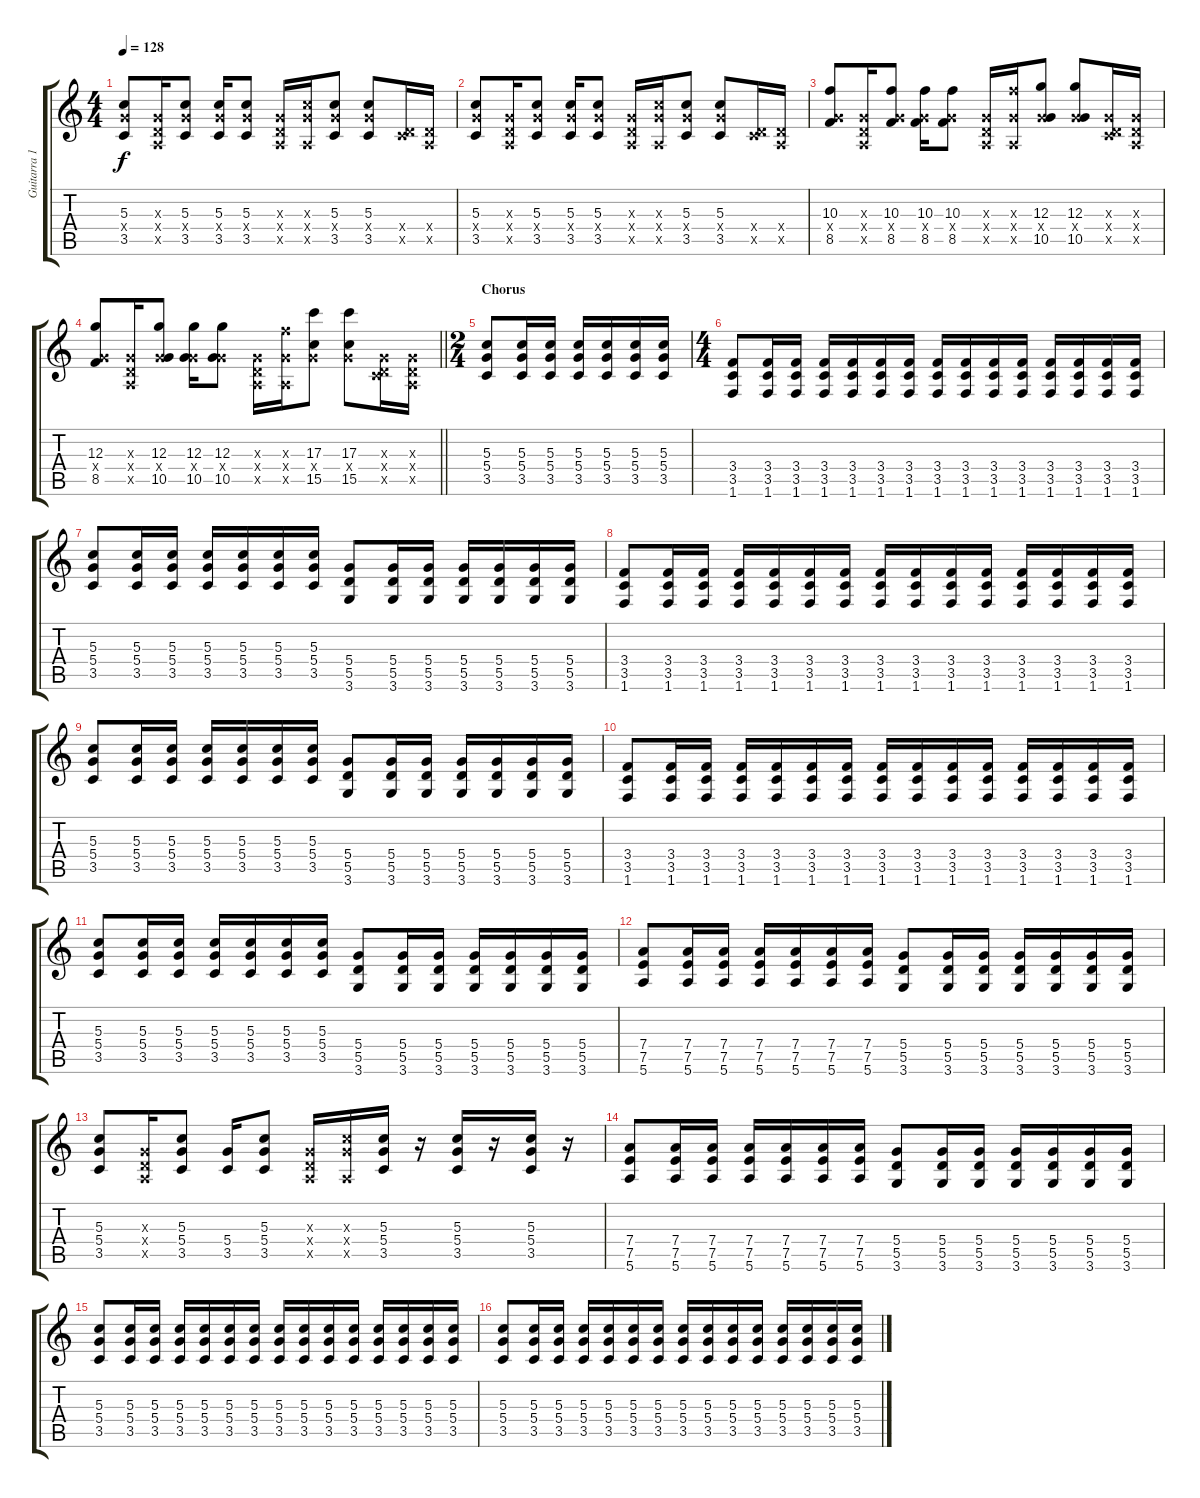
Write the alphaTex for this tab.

\track ("Guitarra 1 - Mathias" "Guitarra 1") {instrument distortionguitar}
\staff {score tabs}
\tuning (E4 B3 G3 D3 A2 E2) {hide}
\ts (4 4)
\tempo 128
\clef g2
\ks c
(5.3 5.4{x} 3.5).8{dy f volume 14} (0.3{x} 0.4{x} 0.5{x}).16 (5.3 5.4{x} 3.5).8 (5.3 5.4{x} 3.5).16 (5.3 5.4{x} 3.5).8 (0.3{x} 0.4{x} 0.5{x}).16 (5.3{x} 5.4{x} 0.5{x}).16 (5.3 5.4{x} 3.5).8 (5.3 5.4{x} 3.5).8 (0.4{x} 3.5{x}).16 (0.4{x} 0.5{x}).16 |
(5.3 5.4{x} 3.5).8 (0.3{x} 0.4{x} 0.5{x}).16 (5.3 5.4{x} 3.5).8 (5.3 5.4{x} 3.5).16 (5.3 5.4{x} 3.5).8 (0.3{x} 0.4{x} 0.5{x}).16 (5.3{x} 5.4{x} 0.5{x}).16 (5.3 5.4{x} 3.5).8 (5.3 5.4{x} 3.5).8 (0.4{x} 3.5{x}).16 (0.4{x} 0.5{x}).16 |
(10.3 5.4{x} 8.5).8 (0.3{x} 0.4{x} 0.5{x}).16 (10.3 5.4{x} 8.5).8 (10.3 5.4{x} 8.5).16 (10.3 5.4{x} 8.5).8 (0.3{x} 0.4{x} 0.5{x}).16 (10.3{x} 5.4{x} 0.5{x}).16 (12.3 5.4{x} 10.5).8 (12.3 5.4{x} 10.5).8 (0.3{x} 0.4{x} 3.5{x}).16 (0.3{x} 0.4{x} 0.5{x}).16 |
\barLineRight lightlight
(12.3 5.4{x} 8.5).8 (0.3{x} 0.4{x} 0.5{x}).16 (12.3 5.4{x} 10.5).8 (12.3 5.4{x} 10.5).16 (12.3 5.4{x} 10.5).8 (0.3{x} 0.4{x} 0.5{x}).16 (10.3{x} 5.4{x} 0.5{x}).16 (17.3 5.4{x} 15.5).8 (17.3 5.4{x} 15.5).8 (0.3{x} 0.4{x} 3.5{x}).16 (0.3{x} 0.4{x} 0.5{x}).16 |
\ts (2 4)
\section ("" "Chorus")
(5.3 5.4 3.5).8 (5.3 5.4 3.5).16 (5.3 5.4 3.5).16 (5.3 5.4 3.5).16 (5.3 5.4 3.5).16 (5.3 5.4 3.5).16 (5.3 5.4 3.5).16 |
\ts (4 4)
(3.4 3.5 1.6).8 (3.4 3.5 1.6).16 (3.4 3.5 1.6).16 (3.4 3.5 1.6).16 (3.4 3.5 1.6).16 (3.4 3.5 1.6).16 (3.4 3.5 1.6).16 (3.4 3.5 1.6).16 (3.4 3.5 1.6).16 (3.4 3.5 1.6).16 (3.4 3.5 1.6).16 (3.4 3.5 1.6).16 (3.4 3.5 1.6).16 (3.4 3.5 1.6).16 (3.4 3.5 1.6).16 |
(5.3 5.4 3.5).8 (5.3 5.4 3.5).16 (5.3 5.4 3.5).16 (5.3 5.4 3.5).16 (5.3 5.4 3.5).16 (5.3 5.4 3.5).16 (5.3 5.4 3.5).16 (5.4 5.5 3.6).8 (5.4 5.5 3.6).16 (5.4 5.5 3.6).16 (5.4 5.5 3.6).16 (5.4 5.5 3.6).16 (5.4 5.5 3.6).16 (5.4 5.5 3.6).16 |
(3.4 3.5 1.6).8 (3.4 3.5 1.6).16 (3.4 3.5 1.6).16 (3.4 3.5 1.6).16 (3.4 3.5 1.6).16 (3.4 3.5 1.6).16 (3.4 3.5 1.6).16 (3.4 3.5 1.6).16 (3.4 3.5 1.6).16 (3.4 3.5 1.6).16 (3.4 3.5 1.6).16 (3.4 3.5 1.6).16 (3.4 3.5 1.6).16 (3.4 3.5 1.6).16 (3.4 3.5 1.6).16 |
(5.3 5.4 3.5).8 (5.3 5.4 3.5).16 (5.3 5.4 3.5).16 (5.3 5.4 3.5).16 (5.3 5.4 3.5).16 (5.3 5.4 3.5).16 (5.3 5.4 3.5).16 (5.4 5.5 3.6).8 (5.4 5.5 3.6).16 (5.4 5.5 3.6).16 (5.4 5.5 3.6).16 (5.4 5.5 3.6).16 (5.4 5.5 3.6).16 (5.4 5.5 3.6).16 |
(3.4 3.5 1.6).8 (3.4 3.5 1.6).16 (3.4 3.5 1.6).16 (3.4 3.5 1.6).16 (3.4 3.5 1.6).16 (3.4 3.5 1.6).16 (3.4 3.5 1.6).16 (3.4 3.5 1.6).16 (3.4 3.5 1.6).16 (3.4 3.5 1.6).16 (3.4 3.5 1.6).16 (3.4 3.5 1.6).16 (3.4 3.5 1.6).16 (3.4 3.5 1.6).16 (3.4 3.5 1.6).16 |
(5.3 5.4 3.5).8 (5.3 5.4 3.5).16 (5.3 5.4 3.5).16 (5.3 5.4 3.5).16 (5.3 5.4 3.5).16 (5.3 5.4 3.5).16 (5.3 5.4 3.5).16 (5.4 5.5 3.6).8 (5.4 5.5 3.6).16 (5.4 5.5 3.6).16 (5.4 5.5 3.6).16 (5.4 5.5 3.6).16 (5.4 5.5 3.6).16 (5.4 5.5 3.6).16 |
(7.4 7.5 5.6).8 (7.4 7.5 5.6).16 (7.4 7.5 5.6).16 (7.4 7.5 5.6).16 (7.4 7.5 5.6).16 (7.4 7.5 5.6).16 (7.4 7.5 5.6).16 (5.4 5.5 3.6).8 (5.4 5.5 3.6).16 (5.4 5.5 3.6).16 (5.4 5.5 3.6).16 (5.4 5.5 3.6).16 (5.4 5.5 3.6).16 (5.4 5.5 3.6).16 |
(5.3 5.4 3.5).8 (0.3{x} 0.4{x} 0.5{x}).16 (5.3 5.4 3.5).8 (5.4 3.5).16 (5.3 5.4 3.5).8 (0.3{x} 0.4{x} 0.5{x}).16 (5.3{x} 5.4{x} 0.5{x}).16 (5.3 5.4 3.5).16 r.16 (5.3 5.4 3.5).16 r.16 (5.3 5.4 3.5).16 r.16 |
(7.4 7.5 5.6).8 (7.4 7.5 5.6).16 (7.4 7.5 5.6).16 (7.4 7.5 5.6).16 (7.4 7.5 5.6).16 (7.4 7.5 5.6).16 (7.4 7.5 5.6).16 (5.4 5.5 3.6).8 (5.4 5.5 3.6).16 (5.4 5.5 3.6).16 (5.4 5.5 3.6).16 (5.4 5.5 3.6).16 (5.4 5.5 3.6).16 (5.4 5.5 3.6).16 |
(5.3 5.4 3.5).8 (5.3 5.4 3.5).16 (5.3 5.4 3.5).16 (5.3 5.4 3.5).16 (5.3 5.4 3.5).16 (5.3 5.4 3.5).16 (5.3 5.4 3.5).16 (5.3 5.4 3.5).16 (5.3 5.4 3.5).16 (5.3 5.4 3.5).16 (5.3 5.4 3.5).16 (5.3 5.4 3.5).16 (5.3 5.4 3.5).16 (5.3 5.4 3.5).16 (5.3 5.4 3.5).16 |
(5.3 5.4 3.5).8 (5.3 5.4 3.5).16 (5.3 5.4 3.5).16 (5.3 5.4 3.5).16 (5.3 5.4 3.5).16 (5.3 5.4 3.5).16 (5.3 5.4 3.5).16 (5.3 5.4 3.5).16 (5.3 5.4 3.5).16 (5.3 5.4 3.5).16 (5.3 5.4 3.5).16 (5.3 5.4 3.5).16 (5.3 5.4 3.5).16 (5.3 5.4 3.5).16 (5.3 5.4 3.5).16
